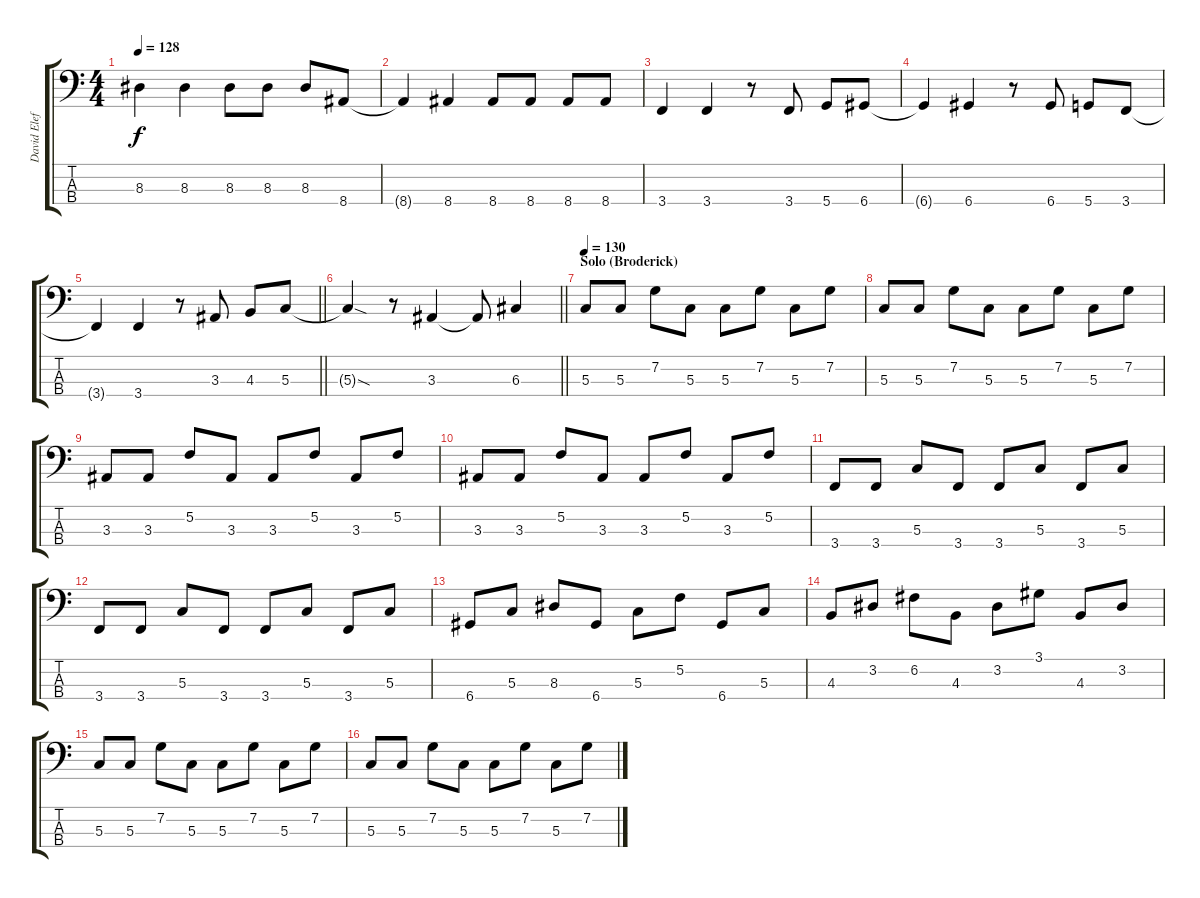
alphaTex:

\track ("David Eleffson" "David Elef") {instrument electricbasspick}
\staff {score tabs}
\tuning (F2 C2 G1 D1) {hide}
\ts (4 4)
\tempo 128
\clef f4
\ks c
8.3.4{dy f} 8.3.4 8.3.8 8.3.8 8.3.8 8.4.8 |
8.4{t}.4 8.4.4 8.4.8 8.4.8 8.4.8 8.4.8 |
3.4.4 3.4.4 r.8 3.4.8 5.4.8 6.4.8 |
6.4{t}.4 6.4.4 r.8 6.4.8 5.4.8 3.4.8 |
\barLineRight lightlight
3.4{t}.4 3.4.4 r.8 3.3.8 4.3.8 5.3.8 |
\barLineRight lightlight
5.3{sod t}.4 r.8 3.3.4 3.3{t}.8 6.3.4 |
\section ("" "Solo (Broderick)")
\tempo 130
5.3.8 5.3.8 7.2.8 5.3.8 5.3.8 7.2.8 5.3.8 7.2.8 |
5.3.8 5.3.8 7.2.8 5.3.8 5.3.8 7.2.8 5.3.8 7.2.8 |
3.3.8 3.3.8 5.2.8 3.3.8 3.3.8 5.2.8 3.3.8 5.2.8 |
3.3.8 3.3.8 5.2.8 3.3.8 3.3.8 5.2.8 3.3.8 5.2.8 |
3.4.8 3.4.8 5.3.8 3.4.8 3.4.8 5.3.8 3.4.8 5.3.8 |
3.4.8 3.4.8 5.3.8 3.4.8 3.4.8 5.3.8 3.4.8 5.3.8 |
6.4.8 5.3.8 8.3.8 6.4.8 5.3.8 5.2.8 6.4.8 5.3.8 |
4.3.8 3.2.8 6.2.8 4.3.8 3.2.8 3.1.8 4.3.8 3.2.8 |
5.3.8 5.3.8 7.2.8 5.3.8 5.3.8 7.2.8 5.3.8 7.2.8 |
5.3.8 5.3.8 7.2.8 5.3.8 5.3.8 7.2.8 5.3.8 7.2.8
